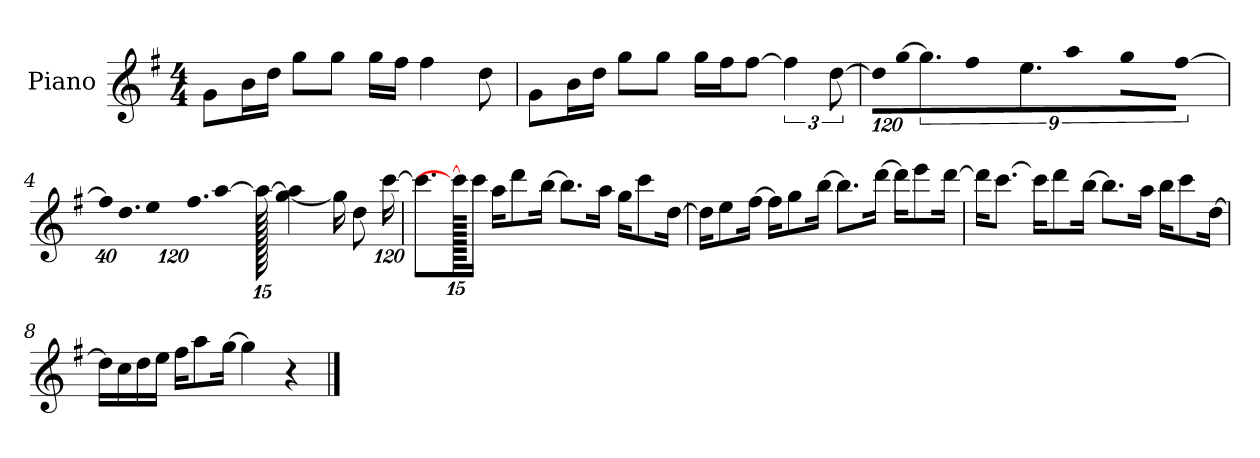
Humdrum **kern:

**kern
*part1
*staff1
*I"Piano
*I'P-no
*clefG2
*k[f#]
*M4/4
*MM90
=1
8g\L
16b\L
16dd\JJ
8gg\L
8gg\J
16gg\LL
16ff#\JJ
4ff#\
8dd\
=2
8g\L
16b\L
16dd\JJ
8gg\L
8gg\J
16gg\LL
16ff#\J
[8ff#\J
6ff#\]
[12dd\
=3
!LO:N:vis=16
1920%107dd\LL]
!LO:N:vis=16
[1920%107gg\J
9.gg\]
!LO:N:vis=8
640%71ff#\
9.ee\J
!LO:N:vis=4
1920%427aa\
!LO:N:vis=8
640%71gg\L
!LO:N:vis=8
[640%71ff#\J
=4
*Xbrackettup
!LO:N:vis=32
640%23ff#\KLL]
!LO:N:vis=16.
960%103dd\J
!LO:N:vis=8
960%137ee\
!LO:N:vis=16.
960%103ff#\L
[384%41aa\J
1920aa\_
[4gg\ 4aa\]
16gg\KL]
8dd\
[1920%119ccc\Jk
!!LO:LB:g=z
=5
8.ccc\L]
1920ccc\_
16ccc\Jk
16aa\KL
8ddd\
[16bb\Jk
8.bb\L]
16aa\Jk
16gg\KL
8ccc\
[16dd\Jk
=6
16dd\KL]
8ee\
[16ff#\Jk
16ff#\KL]
8gg\
[16bb\Jk
8.bb\L]
[16ddd\Jk
16ddd\KL]
8eee\
[16ddd\Jk
=7
16ddd\KL]
[8.ccc\J
16ccc\KL]
8ddd\
[16bb\Jk
8.bb\L]
16aa\Jk
16bb\KL
8ccc\
[16dd\Jk
!!LO:LB:g=z
=8
16dd\LL]
16cc\
16dd\
16ee\JJ
16ff#\KL
8aa\
[16gg\Jk
4gg\]
4r
==
*-
